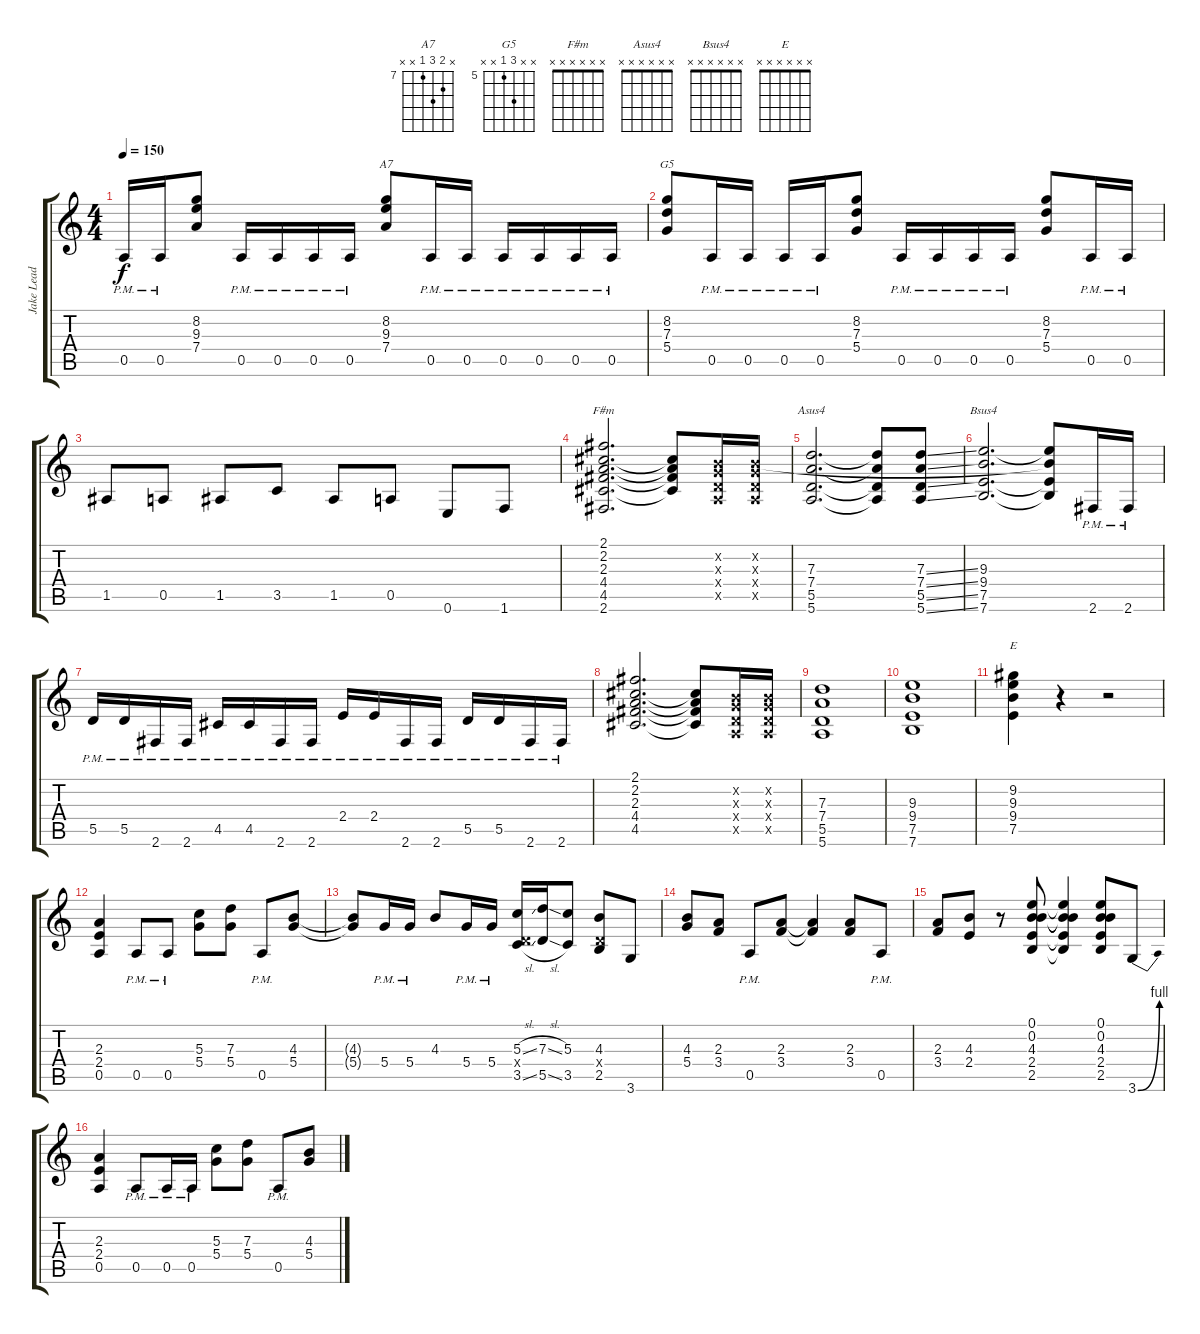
\track ("Jake Lead" "Jake Lead") {instrument overdrivenguitar}
\staff {score tabs}
\tuning (E4 B3 G3 D3 A2 E2) {hide}
\chord ("A7" x 8 9 7 x x) {firstfret 7}
\chord ("G5" x x 7 5 x x) {firstfret 5}
\chord ("F#m" x x x x x x)
\chord ("Asus4" x x x x x x)
\chord ("Bsus4" x x x x x x)
\chord ("E" x x x x x x)
\ts (4 4)
\tempo 150
\clef g2
\ks c
0.5{pm}.16{dy f} 0.5{pm}.16 (8.2 9.3 7.4).8 0.5{pm}.16 0.5{pm}.16 0.5{pm}.16 0.5{pm}.16 (8.2 9.3 7.4).8{ch "A7"} 0.5{pm}.16 0.5{pm}.16 0.5{pm}.16 0.5{pm}.16 0.5{pm}.16 0.5{pm}.16 |
(8.2 7.3 5.4).8{ch "G5"} 0.5{pm}.16 0.5{pm}.16 0.5{pm}.16 0.5{pm}.16 (8.2 7.3 5.4).8 0.5{pm}.16 0.5{pm}.16 0.5{pm}.16 0.5{pm}.16 (8.2 7.3 5.4).8 0.5{pm}.16 0.5{pm}.16 |
1.5.8 0.5.8 1.5.8 3.5.8 1.5.8 0.5.8 0.6.8 1.6.8 |
(2.1 2.2 2.3 4.4 4.5 2.6).2{d ch "F#m"} (2.2{t} 2.3{t} 4.4{t} 4.5{t}).8 (0.2{x} 0.3{x} 0.4{x} 0.5{x}).16 (0.2{x} 0.3{x} 0.4{x} 0.5{x}).16 |
(7.3 7.4 5.5 5.6).2{d ch "Asus4"} (7.3{t} 7.4{t} 5.5{t} 5.6{t}).8 (7.3{ss} 7.4{ss} 5.5{ss} 5.6{ss}).8 |
(9.3 9.4 7.5 7.6).2{d ch "Bsus4"} (0.2{t} 9.3{t} 7.5{t} 7.6{t}).8 2.6{pm}.16 2.6{pm}.16 |
5.5{pm}.16 5.5{pm}.16 2.6{pm}.16 2.6{pm}.16 4.5{pm}.16 4.5{pm}.16 2.6{pm}.16 2.6{pm}.16 2.4{pm}.16 2.4{pm}.16 2.6{pm}.16 2.6{pm}.16 5.5{pm}.16 5.5{pm}.16 2.6{pm}.16 2.6{pm}.16 |
(2.1 2.2 2.3 4.4 4.5).2{d} (2.2{t} 2.3{t} 4.4{t} 4.5{t}).8 (0.2{x} 0.3{x} 0.4{x} 0.5{x}).16 (0.2{x} 0.3{x} 0.4{x} 0.5{x}).16 |
(7.3 7.4 5.5 5.6).1 |
(9.3 9.4 7.5 7.6).1 |
(9.2 9.3 9.4 7.5).4{ch "E"} r.4 r.2 |
(2.3 2.4 0.5).4 0.5{pm}.8 0.5{pm}.8 (5.3 5.4).8 (7.3 5.4).8 0.5{pm}.8 (4.3 5.4).8 |
(4.3{t} 5.4{t}).8 5.4{pm}.16 5.4{pm}.16 4.3.8 5.4{pm}.16 5.4{pm}.16 (5.3{sl} 0.4{x} 3.5{sl}).16 (7.3{sl} 5.5{sl}).16 (5.3 3.5).8 (4.3 0.4{x} 2.5).8 3.6.8 |
(4.3 5.4).8 (2.3 3.4).8 0.5{pm}.8 (2.3 3.4).8 (2.3{t} 3.4{t}).4 (2.3 3.4).8 0.5{pm}.8 |
(2.3 3.4).8 (4.3 2.4).8 r.8 (0.1 0.2 4.3 2.4 2.5).8 (0.1{t} 0.2{t} 4.3{t} 2.4{t} 2.5{t}).4 (0.1 0.2 4.3 2.4 2.5).8 3.6{be (bend 0 0 60 4)}.8 |
(2.3 2.4 0.5).4 0.5{pm}.8 0.5{pm}.16 0.5{pm}.16 (5.3 5.4).8 (7.3 5.4).8 0.5{pm}.8 (4.3 5.4).8
